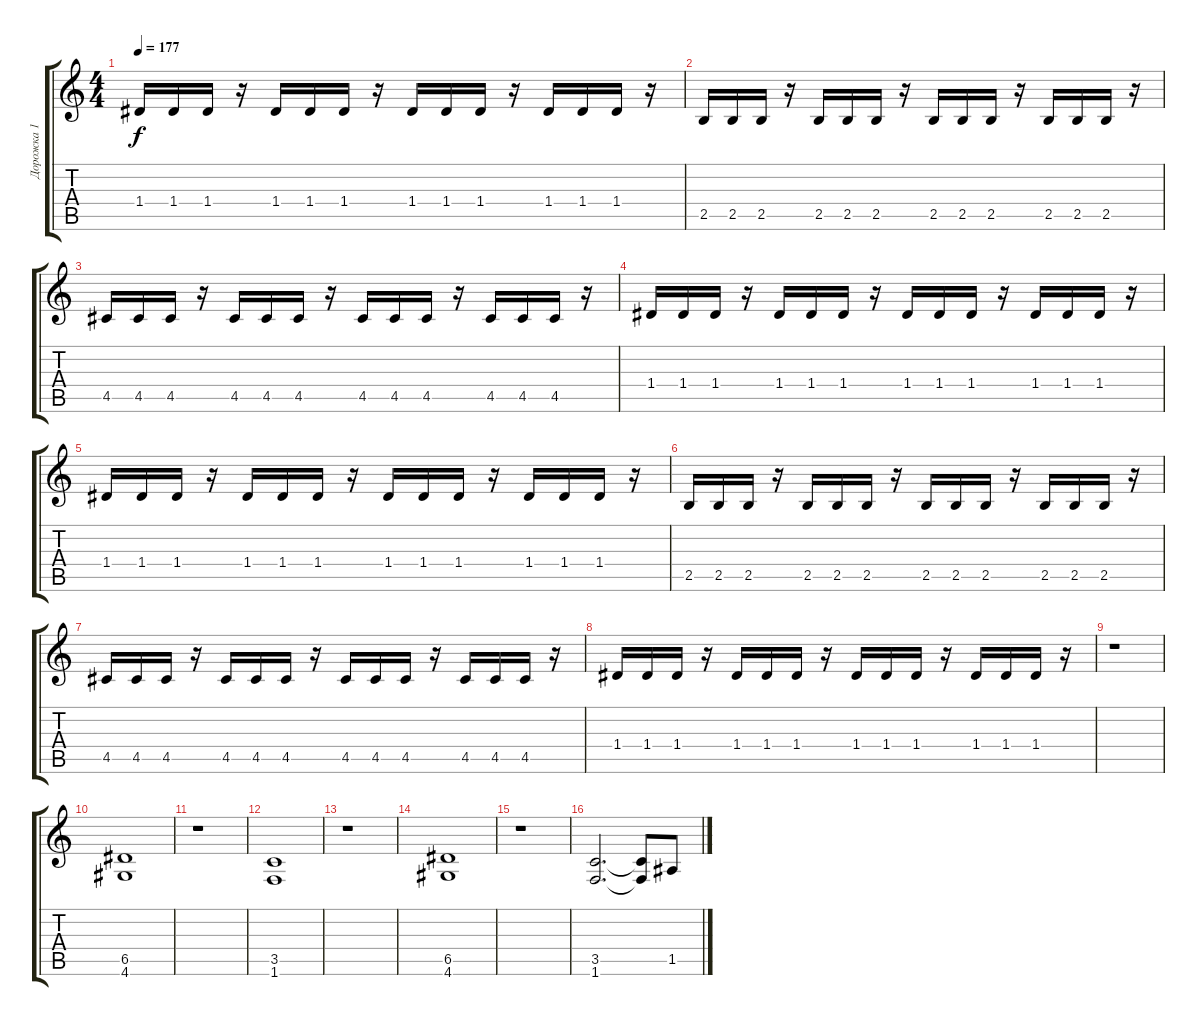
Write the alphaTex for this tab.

\track ("Дорожка 1" "Дорожка 1") {instrument distortionguitar}
\staff {score tabs}
\tuning (E4 B3 G3 D3 A2 E2) {hide}
\ts (4 4)
\tempo 177
\clef g2
\ks c
1.4.16{dy f} 1.4.16 1.4.16 r.16 1.4.16 1.4.16 1.4.16 r.16 1.4.16 1.4.16 1.4.16 r.16 1.4.16 1.4.16 1.4.16 r.16 |
2.5.16 2.5.16 2.5.16 r.16 2.5.16 2.5.16 2.5.16 r.16 2.5.16 2.5.16 2.5.16 r.16 2.5.16 2.5.16 2.5.16 r.16 |
4.5.16 4.5.16 4.5.16 r.16 4.5.16 4.5.16 4.5.16 r.16 4.5.16 4.5.16 4.5.16 r.16 4.5.16 4.5.16 4.5.16 r.16 |
1.4.16 1.4.16 1.4.16 r.16 1.4.16 1.4.16 1.4.16 r.16 1.4.16 1.4.16 1.4.16 r.16 1.4.16 1.4.16 1.4.16 r.16 |
1.4.16 1.4.16 1.4.16 r.16 1.4.16 1.4.16 1.4.16 r.16 1.4.16 1.4.16 1.4.16 r.16 1.4.16 1.4.16 1.4.16 r.16 |
2.5.16 2.5.16 2.5.16 r.16 2.5.16 2.5.16 2.5.16 r.16 2.5.16 2.5.16 2.5.16 r.16 2.5.16 2.5.16 2.5.16 r.16 |
4.5.16 4.5.16 4.5.16 r.16 4.5.16 4.5.16 4.5.16 r.16 4.5.16 4.5.16 4.5.16 r.16 4.5.16 4.5.16 4.5.16 r.16 |
1.4.16 1.4.16 1.4.16 r.16 1.4.16 1.4.16 1.4.16 r.16 1.4.16 1.4.16 1.4.16 r.16 1.4.16 1.4.16 1.4.16 r.16 |
r.1 |
(6.5 4.6).1 |
r.1 |
(3.5 1.6).1 |
r.1 |
(6.5 4.6).1 |
r.1 |
(3.5 1.6).2{d} (3.5{t} 1.6{t}).8 1.5.8
